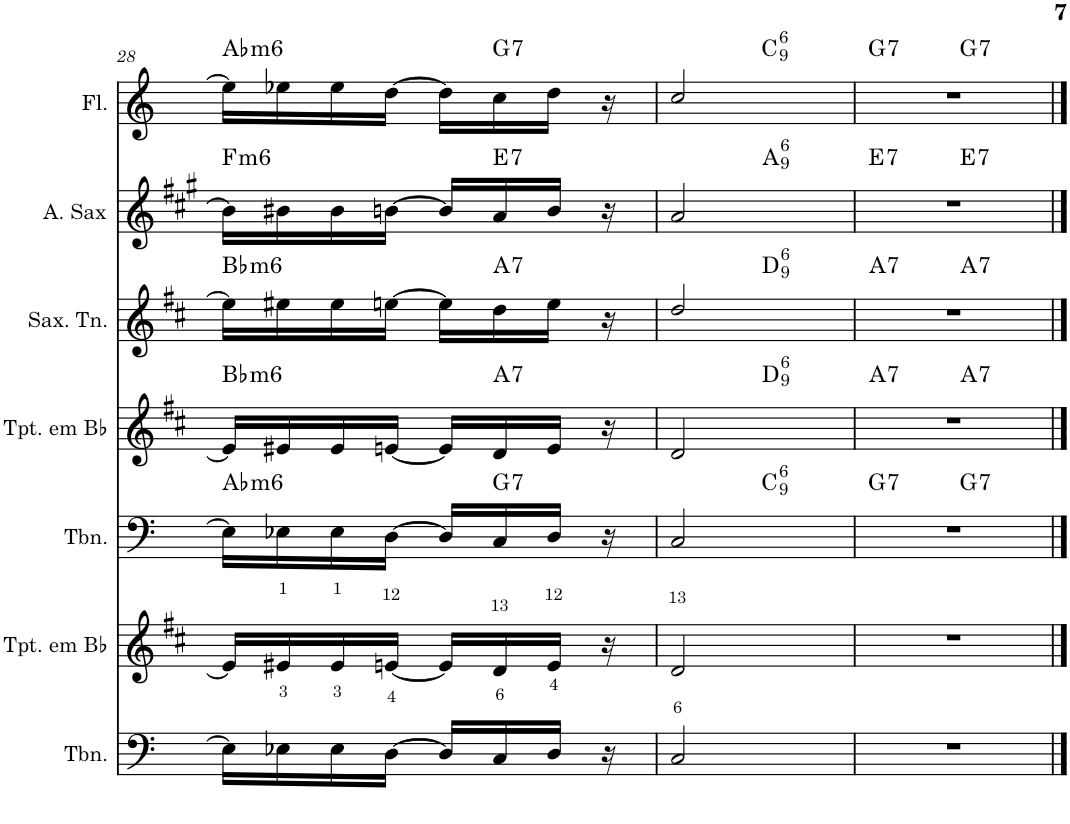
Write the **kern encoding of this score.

**kern	**kern	**kern	**harte	**kern	**harte	**kern	**harte	**kern	**harte	**kern	**harte
*part7	*part6	*part5	*part5	*part4	*part4	*part3	*part3	*part2	*part2	*part1	*part1
*staff7	*staff6	*staff5	*	*staff4	*	*staff3	*	*staff2	*	*staff1	*
*I"Trombone	*I"Trompete em Bb	*I"Trombone	*	*I"Trompete em Bb	*	*I"Saxofone Tenor	*	*I"Saxofone Alto	*	*I"Flauta Transversal	*
*I'Tbn.	*I'Tpt. em Bb	*I'Tbn.	*	*I'Tpt. em Bb	*	*I'Sax. Tn.	*	*	*	*I'Fl.	*
!!LO:PB:g=z
*clefF4	*clefG2	*clefF4	*	*clefG2	*	*clefG2	*	*clefG2	*	*clefG2	*
*	*Trd1c2	*	*	*Trd1c2	*	*Trd8c14	*	*Trd5c9	*	*	*
*k[]	*k[f#c#]	*k[]	*	*k[f#c#]	*	*k[f#c#]	*	*k[f#c#g#]	*	*k[]	*
*M2/4	*M2/4	*M2/4	*	*M2/4	*	*M2/4	*	*M2/4	*	*M2/4	*
=28	=28	=28	=28	=28	=28	=28	=28	=28	=28	=28	=28
!	!	!	!LO:H:kt=m6	!	!LO:H:kt=m6	!	!LO:H:kt=m6	!	!LO:H:kt=m6	!	!LO:H:kt=m6
16E-\LL]	16e#/LL]	16E-\LL]	Ab:min6	16e#/LL]	Bb:min6	16ee#\LL]	Bb:min6	16b#\LL]	F:min6	16ee-\LL]	Ab:min6
16E-X\	16e#X/	16E-X\	.	16e#X/	.	16ee#X\	.	16b#X\	.	16ee-X\	.
16E-\	16e#/	16E-\	.	16e#/	.	16ee#\	.	16b#\	.	16ee-\	.
[16D\JJ	[16en/JJ	[16D\JJ	.	[16en/JJ	.	[16een\JJ	.	[16bn\JJ	.	[16dd\JJ	.
16D/LL]	16e/LL]	16D/LL]	.	16e/LL]	.	16ee\LL]	.	16b/LL]	.	16dd\LL]	.
!	!	!	!LO:H:kt=7	!	!LO:H:kt=7	!	!LO:H:kt=7	!	!LO:H:kt=7	!	!LO:H:kt=7
16C/	16d/	16C/	G:7	16d/	A:7	16dd\	A:7	16a/	E:7	16cc\	G:7
16D/JJ	16e/JJ	16D/JJ	.	16e/JJ	.	16ee\JJ	.	16b/JJ	.	16dd\JJ	.
16r	16r	16r	.	16r	.	16r	.	16r	.	16r	.
=29	=29	=29	=29	=29	=29	=29	=29	=29	=29	=29	=29
*	*	*^	*	*^	*	*^	*	*^	*	*^	*
2C/	2d/	2C/	4ryy	.	2d/	4ryy	.	2dd/	4ryy	.	2a/	4ryy	.	2cc/	4ryy	.
!	!	!	!	!LO:H:kt=6	!	!	!LO:H:kt=6	!	!	!LO:H:kt=6	!	!	!LO:H:kt=6	!	!	!LO:H:kt=6
.	.	.	4ryy	C:maj6(9)	.	4ryy	D:maj6(9)	.	4ryy	D:maj6(9)	.	4ryy	A:maj6(9)	.	4ryy	C:maj6(9)
=30	=30	=30	=30	=30	=30	=30	=30	=30	=30	=30	=30	=30	=30	=30	=30	=30
!	!	!	!	!LO:H:kt=7	!	!	!LO:H:kt=7	!	!	!LO:H:kt=7	!	!	!LO:H:kt=7	!	!	!LO:H:kt=7
2r	2r	2r	4ryy	G:7	2r	4ryy	A:7	2r	4ryy	A:7	2r	4ryy	E:7	2r	4ryy	G:7
!	!	!	!	!LO:H:kt=7	!	!	!LO:H:kt=7	!	!	!LO:H:kt=7	!	!	!LO:H:kt=7	!	!	!LO:H:kt=7
.	.	.	4ryy	G:7	.	4ryy	A:7	.	4ryy	A:7	.	4ryy	E:7	.	4ryy	G:7
*	*	*v	*v	*	*	*	*	*v	*v	*	*v	*v	*	*v	*v	*
*	*	*	*	*v	*v	*	*	*	*	*	*	*
==	==	==	==	==	==	==	==	==	==	==	==
*-	*-	*-	*-	*-	*-	*-	*-	*-	*-	*-	*-
